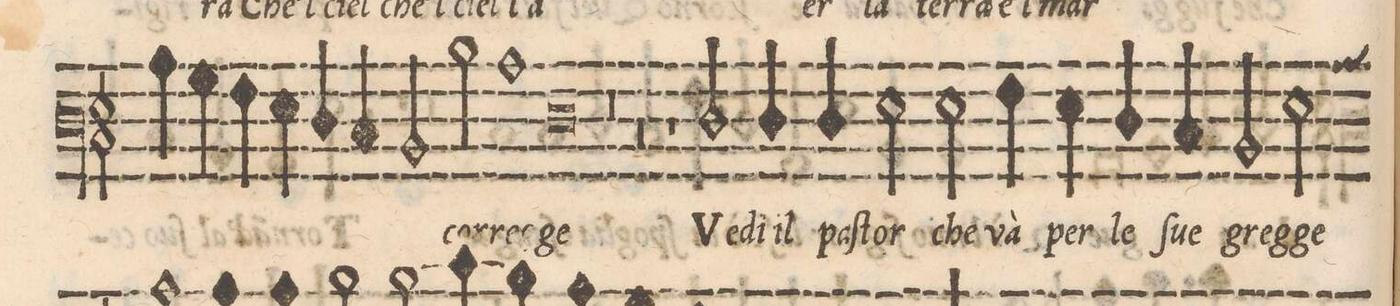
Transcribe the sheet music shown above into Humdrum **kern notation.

**kern	**text
*I"BASSO	*
*clefF3	*
*k[]	*
*met(C)	*
*M2/1	*
4c\	.
4B\	.
4A\	.
4G\	.
4F/	.
4E/	.
=26-	=26-
2D/	.
2d\	cor-
1c	-reg-
=27-	=27-
0F	-ge
=28-	=28-
0r	.
=29-	=29-
0r	.
=30-	=30-
1r	.
2F/	Ve-
4F/	-di_il
4F/	paſ-
=31-	=31-
2G\	-tor
2G\	che
4A\	và
4G\	per
4F/	le
4E/	ſue
=32-	=32-
2D/	greg-
2G\	ge
*	*ij
*-	*-
